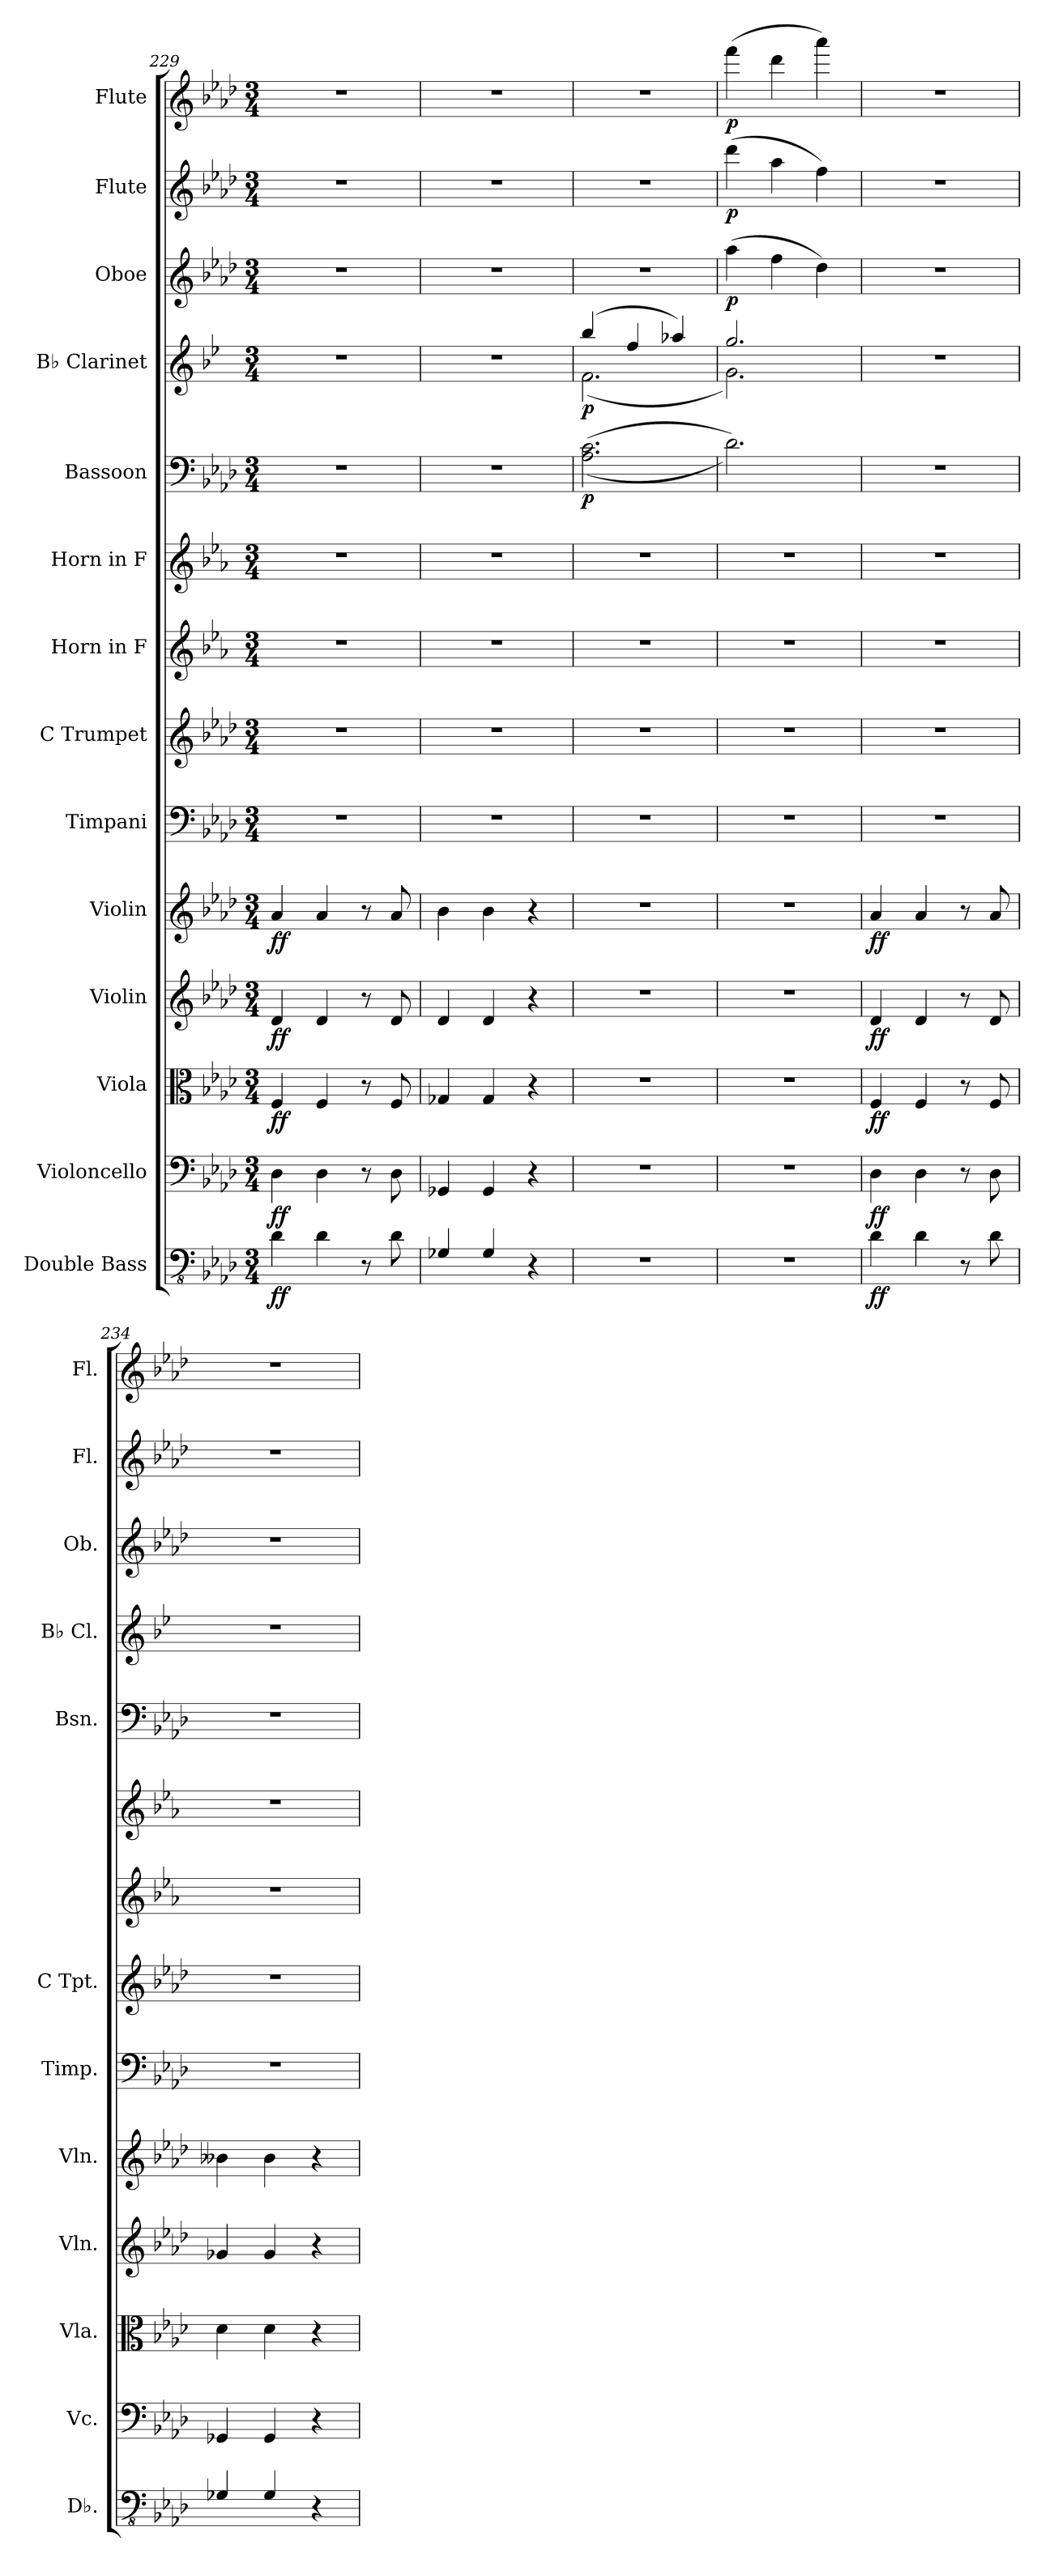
**kern	**dynam	**kern	**dynam	**kern	**dynam	**kern	**dynam	**kern	**dynam	**kern	**kern	**kern	**kern	**kern	**dynam	**kern	**dynam	**kern	**dynam	**kern	**dynam	**kern	**dynam
*part14	*part14	*part13	*part13	*part12	*part12	*part11	*part11	*part10	*part10	*part9	*part8	*part7	*part6	*part5	*part5	*part4	*part4	*part3	*part3	*part2	*part2	*part1	*part1
*staff14	*staff14	*staff13	*staff13	*staff12	*staff12	*staff11	*staff11	*staff10	*staff10	*staff9	*staff8	*staff7	*staff6	*staff5	*staff5	*staff4	*staff4	*staff3	*staff3	*staff2	*staff2	*staff1	*staff1
*I"Double Bass	*	*I"Violoncello	*	*I"Viola	*	*I"Violin	*	*I"Violin	*	*I"Timpani	*I"C Trumpet	*I"Horn in F	*I"Horn in F	*I"Bassoon	*	*I"B♭ Clarinet	*	*I"Oboe	*	*I"Flute	*	*I"Flute	*
*I'Db.	*	*I'Vc.	*	*I'Vla.	*	*I'Vln.	*	*I'Vln.	*	*I'Timp.	*I'C Tpt.	*	*	*I'Bsn.	*	*I'B♭ Cl.	*	*I'Ob.	*	*I'Fl.	*	*I'Fl.	*
*clefFv4	*	*clefF4	*	*clefC3	*	*clefG2	*	*clefG2	*	*clefF4	*clefG2	*clefG2	*clefG2	*clefF4	*	*clefG2	*	*clefG2	*	*clefG2	*	*clefG2	*
*ITrd7c12	*	*	*	*	*	*	*	*	*	*	*	*ITrd4c7	*ITrd4c7	*	*	*ITrd1c2	*	*	*	*	*	*	*
*k[b-e-a-d-]	*	*k[b-e-a-d-]	*	*k[b-e-a-d-]	*	*k[b-e-a-d-]	*	*k[b-e-a-d-]	*	*k[b-e-a-d-]	*k[b-e-a-d-]	*k[b-e-a-d-]	*k[b-e-a-d-]	*k[b-e-a-d-]	*	*k[b-e-a-d-]	*	*k[b-e-a-d-]	*	*k[b-e-a-d-]	*	*k[b-e-a-d-]	*
*M3/4	*	*M3/4	*	*M3/4	*	*M3/4	*	*M3/4	*	*M3/4	*M3/4	*M3/4	*M3/4	*M3/4	*	*M3/4	*	*M3/4	*	*M3/4	*	*M3/4	*
=229	=229	=229	=229	=229	=229	=229	=229	=229	=229	=229	=229	=229	=229	=229	=229	=229	=229	=229	=229	=229	=229	=229	=229
!	!LO:DY:b	!	!LO:DY:b	!	!LO:DY:b	!	!LO:DY:b	!	!LO:DY:b	!	!	!	!	!	!	!	!	!	!	!	!	!	!
4DD-\	ff	4D-\	ff	4F/	ff	4d-/	ff	4a-/	ff	2.r	2.r	2.r	2.r	2.r	.	2.r	.	2.r	.	2.r	.	2.r	.
4DD-\	.	4D-\	.	4F/	.	4d-/	.	4a-/	.	.	.	.	.	.	.	.	.	.	.	.	.	.	.
8r	.	8r	.	8r	.	8r	.	8r	.	.	.	.	.	.	.	.	.	.	.	.	.	.	.
8DD-\	.	8D-\	.	8F/	.	8d-/	.	8a-/	.	.	.	.	.	.	.	.	.	.	.	.	.	.	.
=230	=230	=230	=230	=230	=230	=230	=230	=230	=230	=230	=230	=230	=230	=230	=230	=230	=230	=230	=230	=230	=230	=230	=230
4GGG-X/	.	4GG-X/	.	4G-X/	.	4d-/	.	4b-\	.	2.r	2.r	2.r	2.r	2.r	.	2.r	.	2.r	.	2.r	.	2.r	.
4GGG-/	.	4GG-/	.	4G-/	.	4d-/	.	4b-\	.	.	.	.	.	.	.	.	.	.	.	.	.	.	.
4r	.	4r	.	4r	.	4r	.	4r	.	.	.	.	.	.	.	.	.	.	.	.	.	.	.
=231	=231	=231	=231	=231	=231	=231	=231	=231	=231	=231	=231	=231	=231	=231	=231	=231	=231	=231	=231	=231	=231	=231	=231
*	*	*	*	*	*	*	*	*	*	*	*	*	*	*	*	*^	*	*	*	*	*	*	*
!	!	!	!	!	!	!	!	!	!	!	!	!	!	!	!LO:DY:b	!	!	!LO:DY:b	!	!	!	!	!	!
2.r	.	2.r	.	2.r	.	2.r	.	2.r	.	2.r	2.r	2.r	2.r	((2.A-\ 2.c\	p	(4aa-/	(2.e-\	p	2.r	.	2.r	.	2.r	.
.	.	.	.	.	.	.	.	.	.	.	.	.	.	.	.	4ee-/	.	.	.	.	.	.	.	.
.	.	.	.	.	.	.	.	.	.	.	.	.	.	.	.	4gg-X/)	.	.	.	.	.	.	.	.
=232	=232	=232	=232	=232	=232	=232	=232	=232	=232	=232	=232	=232	=232	=232	=232	=232	=232	=232	=232	=232	=232	=232	=232	=232
!	!	!	!	!	!	!	!	!	!	!	!	!	!	!	!	!	!	!	!	!LO:DY:b	!	!LO:DY:b	!	!LO:DY:b
2.r	.	2.r	.	2.r	.	2.r	.	2.r	.	2.r	2.r	2.r	2.r	2.d-\))	.	2.ff/	2.f\)	.	(4aa-\	p	(4ddd-\	p	(4fff\	p
.	.	.	.	.	.	.	.	.	.	.	.	.	.	.	.	.	.	.	4ff\	.	4aa-\	.	4ddd-\	.
.	.	.	.	.	.	.	.	.	.	.	.	.	.	.	.	.	.	.	4dd-\)	.	4ff\)	.	4aaa-\)	.
*	*	*	*	*	*	*	*	*	*	*	*	*	*	*	*	*v	*v	*	*	*	*	*	*	*
=233	=233	=233	=233	=233	=233	=233	=233	=233	=233	=233	=233	=233	=233	=233	=233	=233	=233	=233	=233	=233	=233	=233	=233
!	!LO:DY:b	!	!LO:DY:b	!	!LO:DY:b	!	!LO:DY:b	!	!LO:DY:b	!	!	!	!	!	!	!	!	!	!	!	!	!	!
4DD-\	ff	4D-\	ff	4F/	ff	4d-/	ff	4a-/	ff	2.r	2.r	2.r	2.r	2.r	.	2.r	.	2.r	.	2.r	.	2.r	.
4DD-\	.	4D-\	.	4F/	.	4d-/	.	4a-/	.	.	.	.	.	.	.	.	.	.	.	.	.	.	.
8r	.	8r	.	8r	.	8r	.	8r	.	.	.	.	.	.	.	.	.	.	.	.	.	.	.
8DD-\	.	8D-\	.	8F/	.	8d-/	.	8a-/	.	.	.	.	.	.	.	.	.	.	.	.	.	.	.
!!LO:PB:g=z
=234	=234	=234	=234	=234	=234	=234	=234	=234	=234	=234	=234	=234	=234	=234	=234	=234	=234	=234	=234	=234	=234	=234	=234
4GGG-X/	.	4GG-X/	.	4d-\	.	4g-X/	.	4b--X\	.	2.r	2.r	2.r	2.r	2.r	.	2.r	.	2.r	.	2.r	.	2.r	.
4GGG-/	.	4GG-/	.	4d-\	.	4g-/	.	4b--\	.	.	.	.	.	.	.	.	.	.	.	.	.	.	.
4r	.	4r	.	4r	.	4r	.	4r	.	.	.	.	.	.	.	.	.	.	.	.	.	.	.
=	=	=	=	=	=	=	=	=	=	=	=	=	=	=	=	=	=	=	=	=	=	=	=
*-	*-	*-	*-	*-	*-	*-	*-	*-	*-	*-	*-	*-	*-	*-	*-	*-	*-	*-	*-	*-	*-	*-	*-
